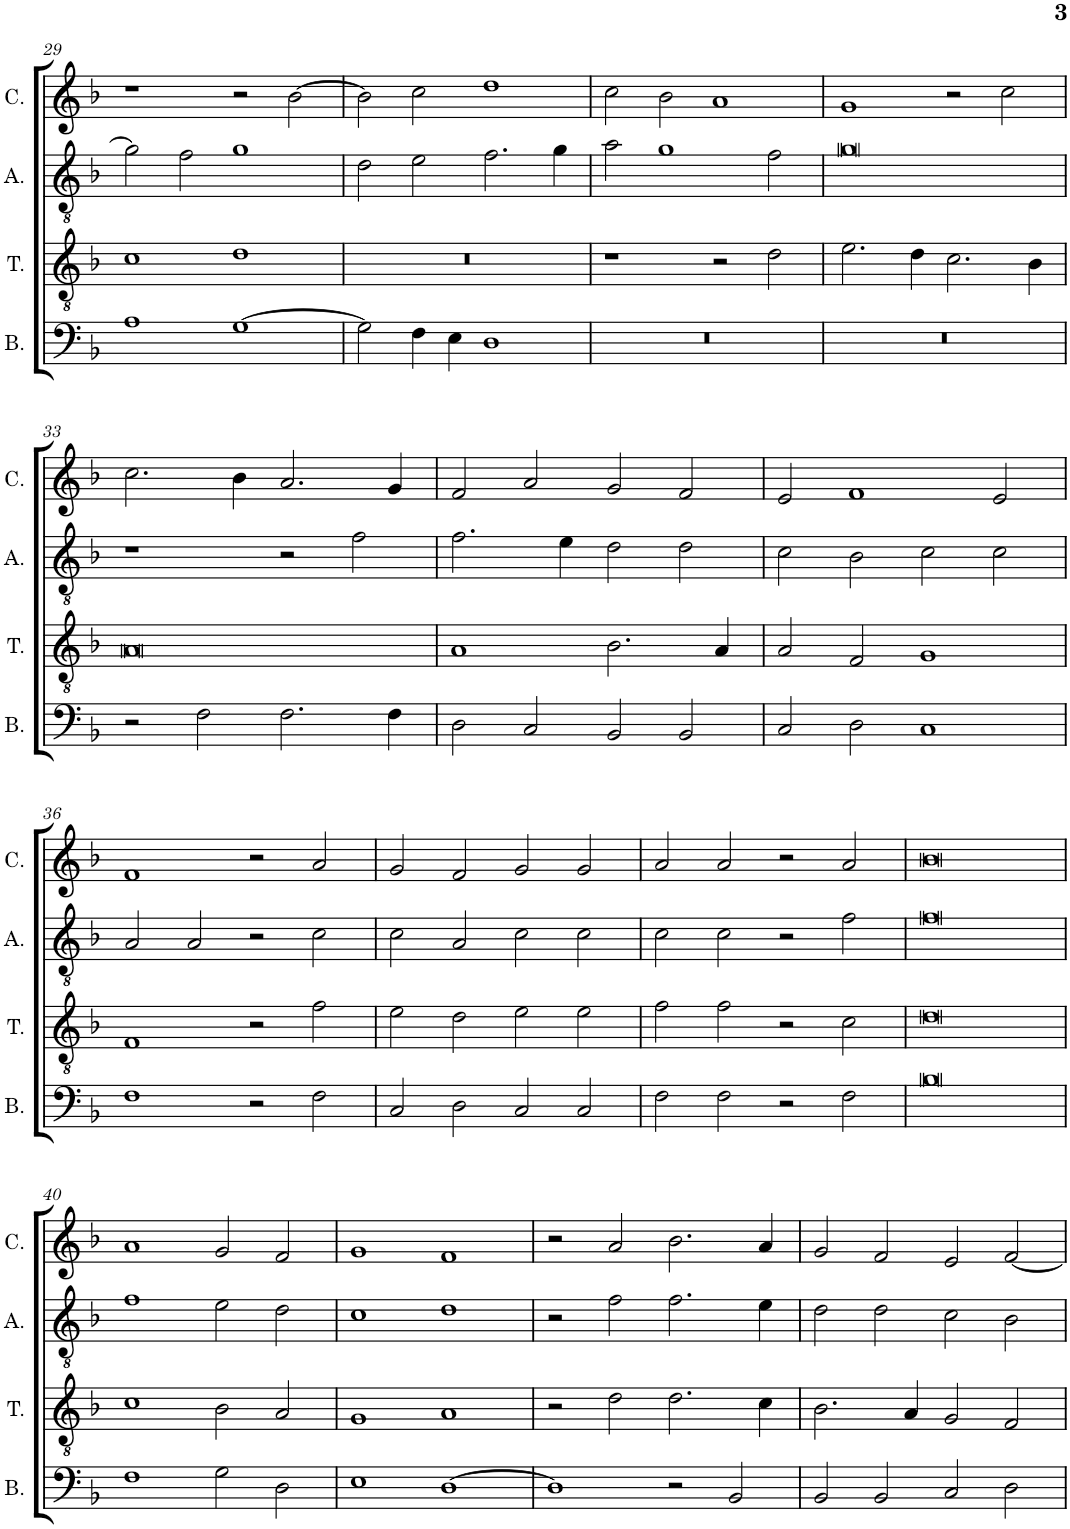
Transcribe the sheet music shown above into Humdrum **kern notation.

**kern	**kern	**kern	**kern
*part4	*part3	*part2	*part1
*staff4	*staff3	*staff2	*staff1
*I"Bassus	*I"Tenor	*I"Altus	*I"Cantus
*I'B.	*I'T.	*I'A.	*I'C.
!!LO:PB:g=z
*clefF4	*clefGv2	*clefGv2	*clefG2
*k[b-]	*k[b-]	*k[b-]	*k[b-]
*M2/1	*M2/1	*M2/1	*M2/1
=29	=29	=29	=29
1A	1c	2g\]	1r
.	.	2f\	.
[1G	1d	1g	2r
.	.	.	[2b-\
=30	=30	=30	=30
2G\]	0r	2d\	2b-\]
4F\	.	2e\	2cc\
4E\	.	.	.
1D	.	2.f\	1dd
.	.	4g\	.
=31	=31	=31	=31
0r	1r	2a\	2cc\
.	.	1g	2b-\
.	2r	.	1a
.	2d\	2f\	.
=32	=32	=32	=32
0r	2.e\	0g	1g
.	4d\	.	.
.	2.c\	.	2r
.	.	.	2cc\
.	4B-\	.	.
!!LO:LB:g=z
=33	=33	=33	=33
2r	0A	1r	2.cc\
2F\	.	.	.
.	.	.	4b-\
2.F\	.	2r	2.a/
.	.	2f\	.
4F\	.	.	4g/
=34	=34	=34	=34
2D\	1A	2.f\	2f/
2C/	.	.	2a/
.	.	4e\	.
2BB-/	2.B-\	2d\	2g/
2BB-/	.	2d\	2f/
.	4A/	.	.
=35	=35	=35	=35
2C/	2A/	2c\	2e/
2D\	2F/	2B-\	1f
1C	1G	2c\	.
.	.	2c\	2e/
!!LO:LB:g=z
=36	=36	=36	=36
1F	1F	2A/	1f
.	.	2A/	.
2r	2r	2r	2r
2F\	2f\	2c\	2a/
=37	=37	=37	=37
2C/	2e\	2c\	2g/
2D\	2d\	2A/	2f/
2C/	2e\	2c\	2g/
2C/	2e\	2c\	2g/
=38	=38	=38	=38
2F\	2f\	2c\	2a/
2F\	2f\	2c\	2a/
2r	2r	2r	2r
2F\	2c\	2f\	2a/
=39	=39	=39	=39
0B-	0d	0f	0b-
!!LO:LB:g=z
=40	=40	=40	=40
1F	1c	1f	1a
2G\	2B-\	2e\	2g/
2D\	2A/	2d\	2f/
=41	=41	=41	=41
1E	1G	1c	1g
[1D	1A	1d	1f
=42	=42	=42	=42
1D]	2r	2r	2r
.	2d\	2f\	2a/
2r	2.d\	2.f\	2.b-\
2BB-/	.	.	.
.	4c\	4e\	4a/
=43	=43	=43	=43
2BB-/	2.B-\	2d\	2g/
2BB-/	.	2d\	2f/
.	4A/	.	.
2C/	2G/	2c\	2e/
2D\	2F/	2B-\	[2f/
=	=	=	=
*-	*-	*-	*-
